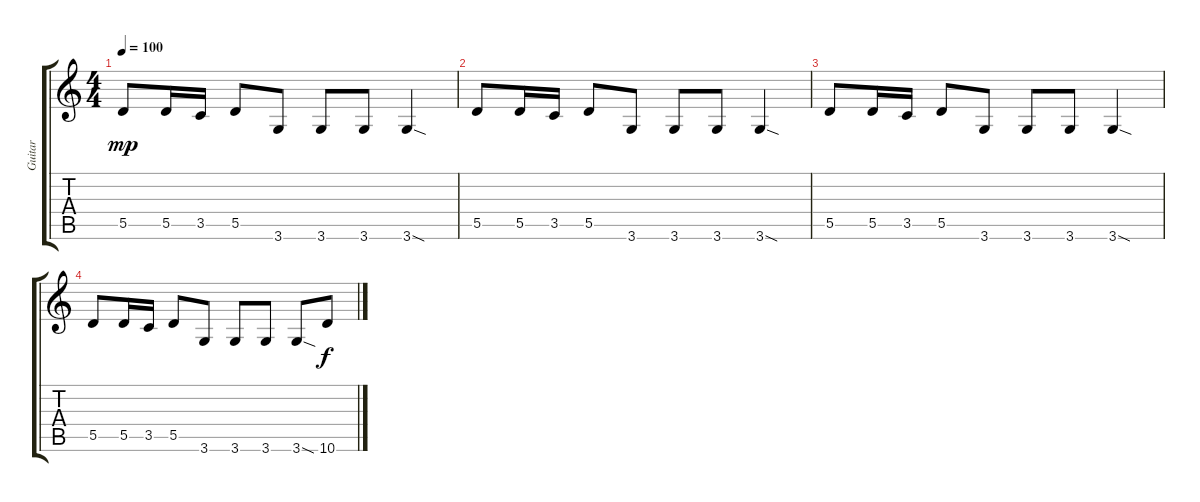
\track ("Guitar" "Guitar") {instrument overdrivenguitar}
\staff {score tabs}
\tuning (E4 B3 G3 D3 A2 E2) {hide}
\ts (4 4)
\tempo 100
\clef g2
\ks c
5.5.8{dy mp} 5.5.16 3.5.16 5.5.8 3.6.8 3.6.8 3.6.8 3.6{sod}.4 |
5.5.8 5.5.16 3.5.16 5.5.8 3.6.8 3.6.8 3.6.8 3.6{sod}.4 |
5.5.8 5.5.16 3.5.16 5.5.8 3.6.8 3.6.8 3.6.8 3.6{sod}.4 |
5.5.8 5.5.16 3.5.16 5.5.8 3.6.8 3.6.8 3.6.8 3.6{sod}.8 10.6.8{dy f}
